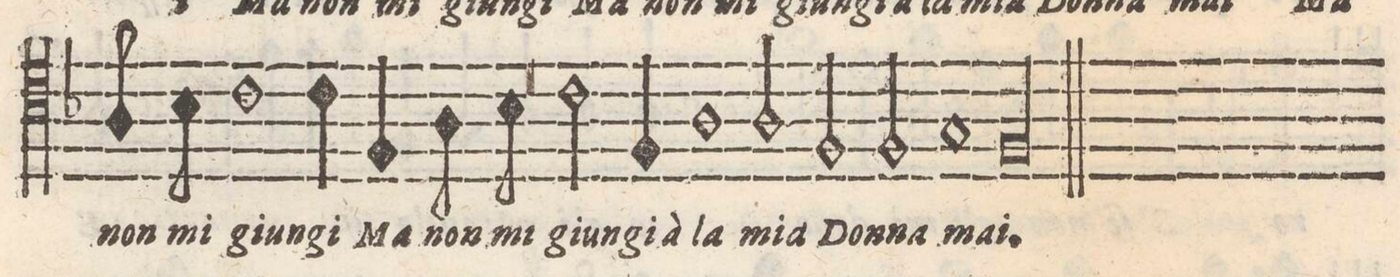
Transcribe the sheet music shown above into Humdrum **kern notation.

**kern	**text
*I"Sesto	*
*clefC4	*
*k[b-]	*
*met(C)	*
*M2/1	*
8A/	non
8B-\	mi
=23-	=23-
1c	giun-
4c\	-gi
4F/	Ma
8A\	non
8B-\	mi
2c\	giun-
=24-	=24-
4F/	-gi a
1A	la
2A/	mia
=25-	=25-
2F/	Don-
2F/	-na
1G	ma-
=26-	=26-
00F	-i.
=27-	=27-
=-	=-
*-	*-
